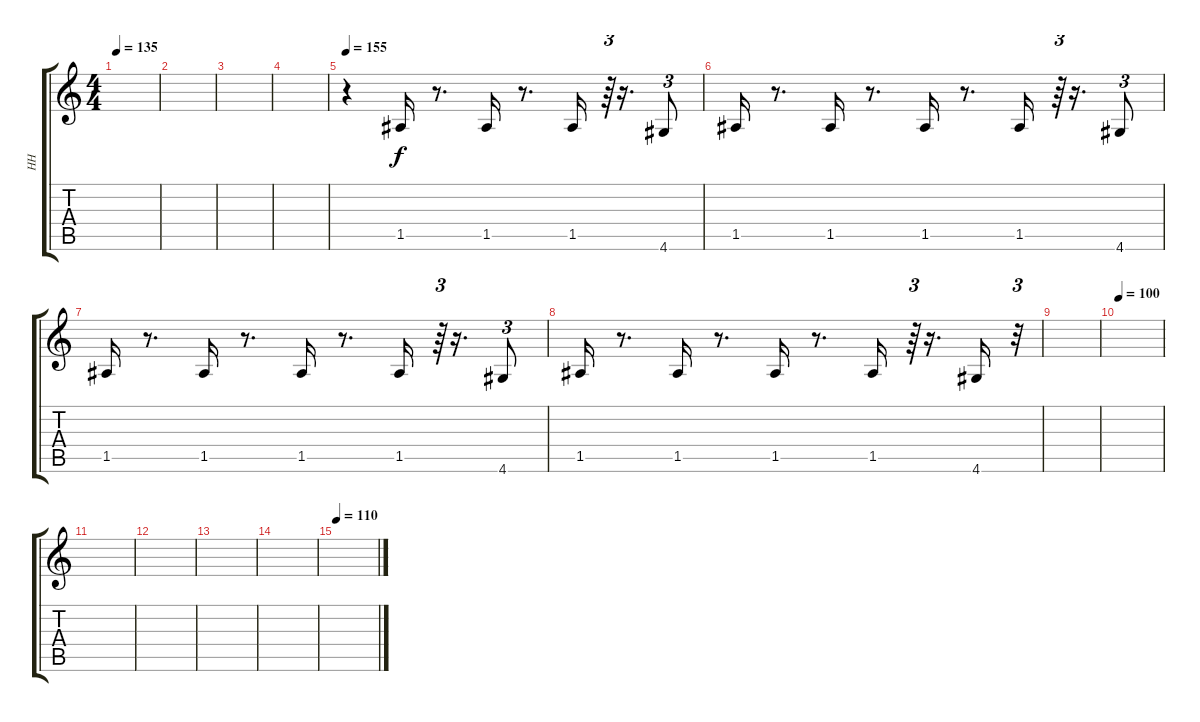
\track ("HH" "HH") {instrument acousticguitarsteel}
\staff {score tabs}
\tuning (E4 B3 G3 D3 A2 E2) {hide}
\ts (4 4)
\tempo 135
\clef g2
\ks c
|
|
|
|
\tempo 155
r.4 1.5.16 r.8{d} 1.5.16 r.8{d} 1.5.16 r.64{tu (3 2)} r.16{d} 4.6.8{tu (3 2)} |
1.5.16 r.8{d} 1.5.16 r.8{d} 1.5.16 r.8{d} 1.5.16 r.64{tu (3 2)} r.16{d} 4.6.8{tu (3 2)} |
1.5.16 r.8{d} 1.5.16 r.8{d} 1.5.16 r.8{d} 1.5.16 r.64{tu (3 2)} r.16{d} 4.6.8{tu (3 2)} |
1.5.16 r.8{d} 1.5.16 r.8{d} 1.5.16 r.8{d} 1.5.16 r.64{tu (3 2)} r.16{d} 4.6.16 r.32{tu (3 2)} |
|
\tempo 100
|
|
|
|
|
\tempo 110
